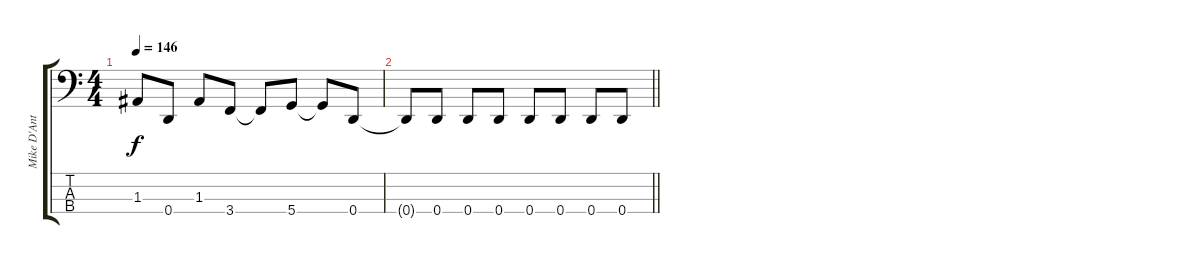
\track ("Mike D'Antonio" "Mike D'Ant") {instrument electricbassfinger}
\staff {score tabs}
\tuning (G2 D2 A1 D1) {hide}
\ts (4 4)
\tempo 146
\clef f4
\ks c
1.3.8{dy f} 0.4.8 1.3.8 3.4.8 3.4{t}.8 5.4.8 5.4{t}.8 0.4.8 |
\barLineRight lightlight
0.4{t}.8 0.4.8 0.4.8 0.4.8 0.4.8 0.4.8 0.4.8 0.4.8
